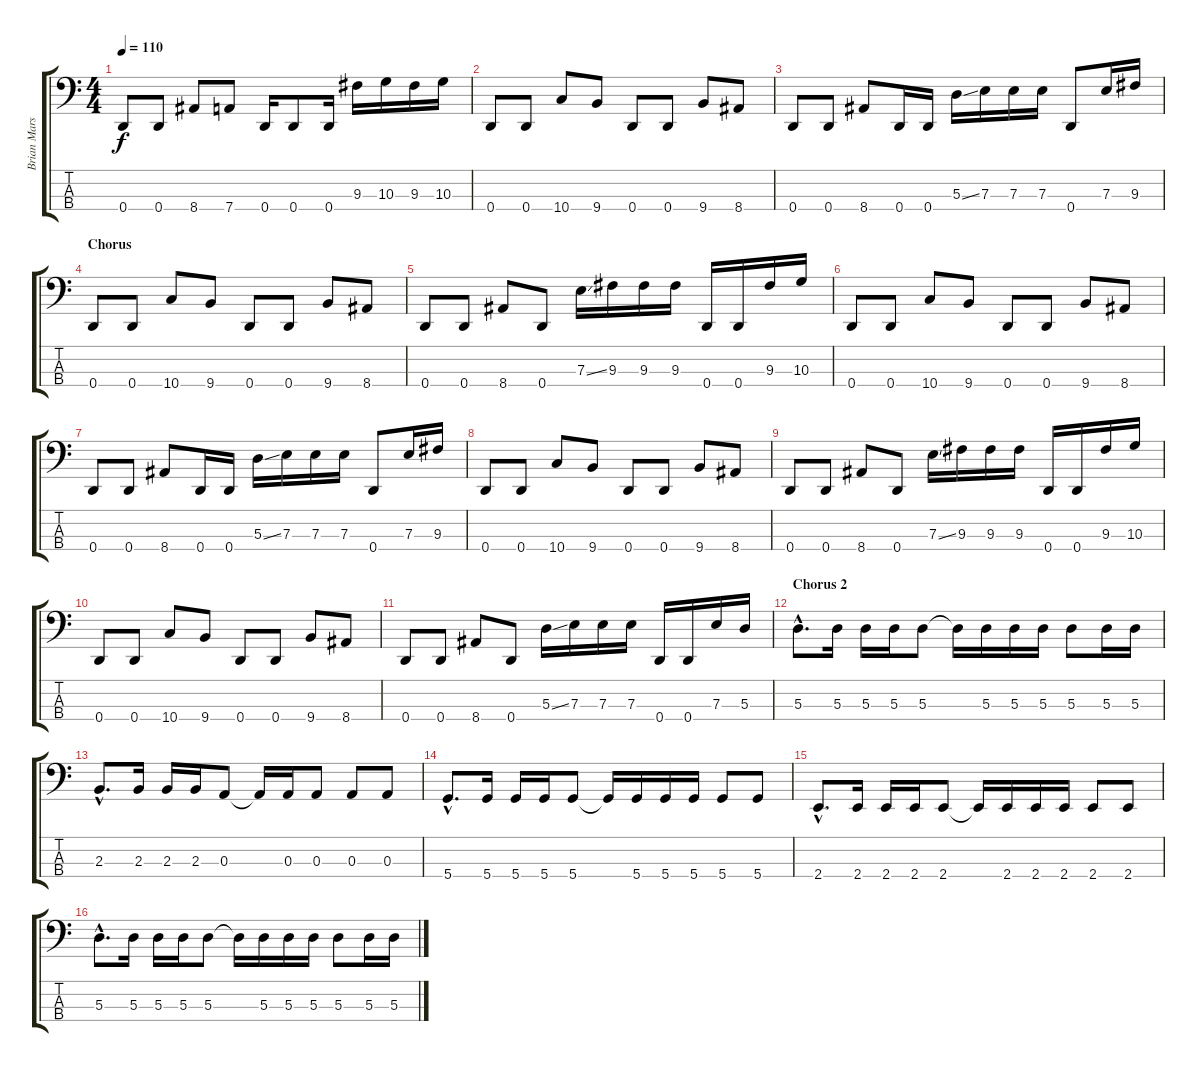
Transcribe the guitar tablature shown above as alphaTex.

\track ("Brian Marshall" "Brian Mars") {instrument electricbassfinger}
\staff {score tabs}
\tuning (G2 D2 A1 D1) {hide}
\ts (4 4)
\tempo 110
\clef f4
\ks c
0.4.8{dy f} 0.4.8 8.4.8 7.4.8 0.4.16 0.4.8 0.4.16 9.3.16 10.3.16 9.3.16 10.3.16 |
0.4.8 0.4.8 10.4.8 9.4.8 0.4.8 0.4.8 9.4.8 8.4.8 |
0.4.8 0.4.8 8.4.8 0.4.16 0.4.16 5.3{ss}.16 7.3.16 7.3.16 7.3.16 0.4.8 7.3.16 9.3.16 |
\section ("" "Chorus")
0.4.8 0.4.8 10.4.8 9.4.8 0.4.8 0.4.8 9.4.8 8.4.8 |
0.4.8 0.4.8 8.4.8 0.4.8 7.3{ss}.16 9.3.16 9.3.16 9.3.16 0.4.16 0.4.16 9.3.16 10.3.16 |
0.4.8 0.4.8 10.4.8 9.4.8 0.4.8 0.4.8 9.4.8 8.4.8 |
0.4.8 0.4.8 8.4.8 0.4.16 0.4.16 5.3{ss}.16 7.3.16 7.3.16 7.3.16 0.4.8 7.3.16 9.3.16 |
0.4.8 0.4.8 10.4.8 9.4.8 0.4.8 0.4.8 9.4.8 8.4.8 |
0.4.8 0.4.8 8.4.8 0.4.8 7.3{ss}.16 9.3.16 9.3.16 9.3.16 0.4.16 0.4.16 9.3.16 10.3.16 |
0.4.8 0.4.8 10.4.8 9.4.8 0.4.8 0.4.8 9.4.8 8.4.8 |
0.4.8 0.4.8 8.4.8 0.4.8 5.3{ss}.16 7.3.16 7.3.16 7.3.16 0.4.16 0.4.16 7.3.16 5.3.16 |
\section ("" "Chorus 2")
5.3{hac}.8{d} 5.3.16 5.3.16 5.3.16 5.3.8 5.3{t}.16 5.3.16 5.3.16 5.3.16 5.3.8 5.3.16 5.3.16 |
2.3{hac}.8{d} 2.3.16 2.3.16 2.3.16 0.3.8 0.3{t}.16 0.3.16 0.3.8 0.3.8 0.3.8 |
5.4{hac}.8{d} 5.4.16 5.4.16 5.4.16 5.4.8 5.4{t}.16 5.4.16 5.4.16 5.4.16 5.4.8 5.4.8 |
2.4{hac}.8{d} 2.4.16 2.4.16 2.4.16 2.4.8 2.4{t}.16 2.4.16 2.4.16 2.4.16 2.4.8 2.4.8 |
5.3{hac}.8{d} 5.3.16 5.3.16 5.3.16 5.3.8 5.3{t}.16 5.3.16 5.3.16 5.3.16 5.3.8 5.3.16 5.3.16
